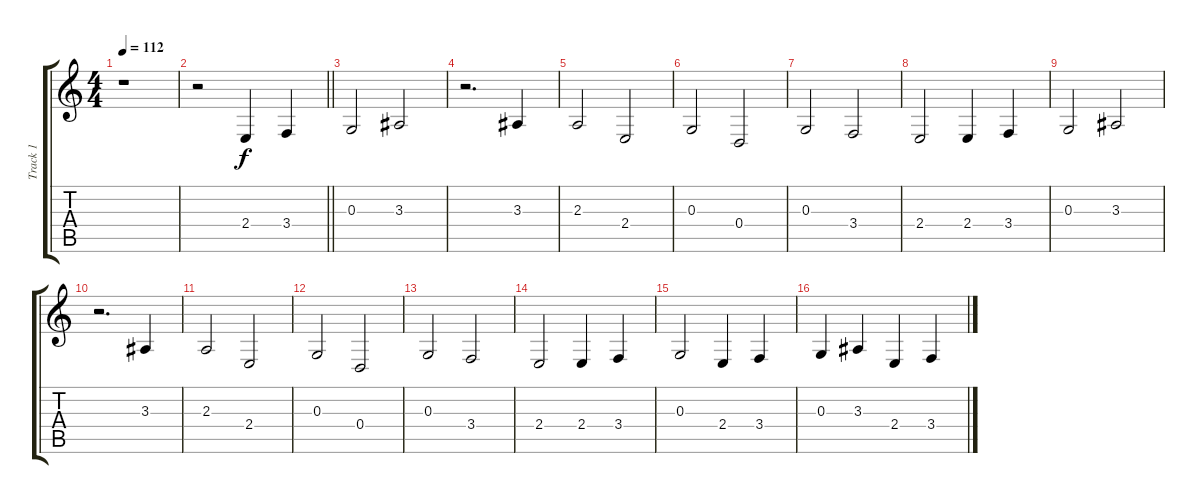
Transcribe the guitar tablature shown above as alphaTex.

\track ("Track 1" "Track 1") {instrument tenorsax}
\staff {score tabs}
\tuning (E4 B3 G3 D3 A2 E2) {hide}
\ts (4 4)
\tempo 112
\clef g2
\ks c
r.1{dy f} |
\barLineRight lightlight
r.2 2.4.4 3.4.4 |
0.3.2 3.3.2 |
r.2{d} 3.3.4 |
2.3.2 2.4.2 |
0.3.2 0.4.2 |
0.3.2 3.4.2 |
2.4.2 2.4.4 3.4.4 |
0.3.2 3.3.2 |
r.2{d} 3.3.4 |
2.3.2 2.4.2 |
0.3.2 0.4.2 |
0.3.2 3.4.2 |
2.4.2 2.4.4 3.4.4 |
0.3.2 2.4.4 3.4.4 |
0.3.4 3.3.4 2.4.4 3.4.4
